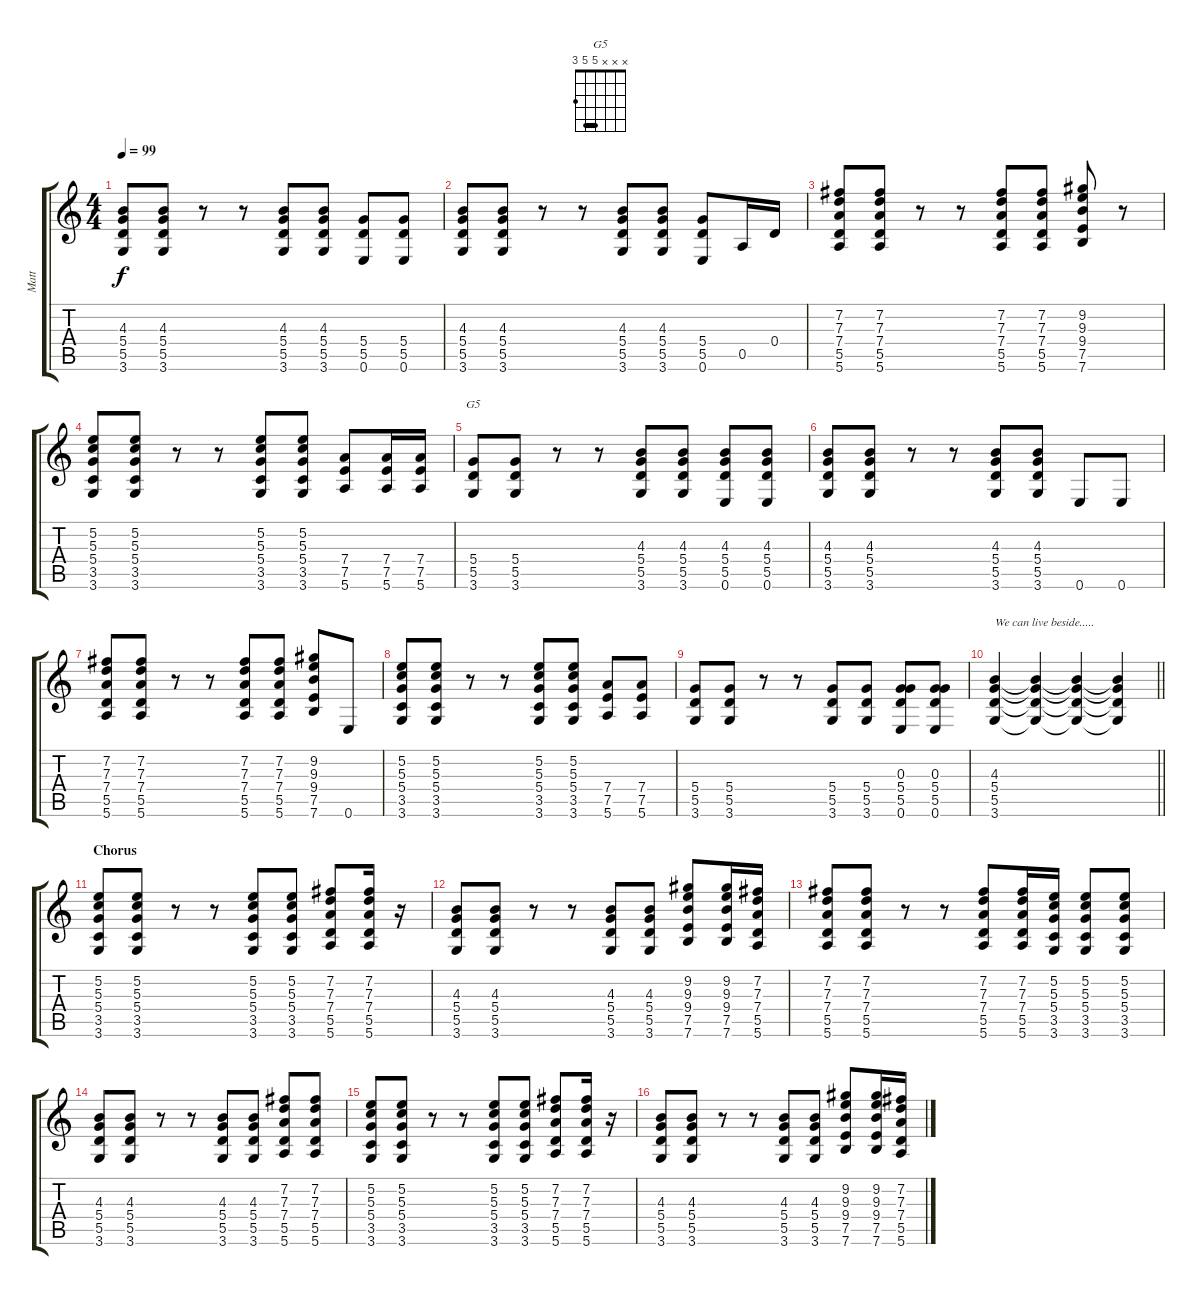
\track ("Matt" "Matt") {instrument electricguitarclean}
\staff {score tabs}
\tuning (E4 B3 G3 D3 A2 E2) {hide}
\chord ("G5" x x x 5 5 3) {barre 5}
\ts (4 4)
\tempo 99
\clef g2
\ks c
(4.3 5.4 5.5 3.6).8{dy f} (4.3 5.4 5.5 3.6).8 r.8 r.8 (4.3 5.4 5.5 3.6).8 (4.3 5.4 5.5 3.6).8 (5.4 5.5 0.6).8 (5.4 5.5 0.6).8 |
(4.3 5.4 5.5 3.6).8 (4.3 5.4 5.5 3.6).8 r.8 r.8 (4.3 5.4 5.5 3.6).8 (4.3 5.4 5.5 3.6).8 (5.4 5.5 0.6).8 0.5.16 0.4.16 |
(7.2 7.3 7.4 5.5 5.6).8 (7.2 7.3 7.4 5.5 5.6).8 r.8 r.8 (7.2 7.3 7.4 5.5 5.6).8 (7.2 7.3 7.4 5.5 5.6).8 (9.2 9.3 9.4 7.5 7.6).8 r.8 |
(5.2 5.3 5.4 3.5 3.6).8 (5.2 5.3 5.4 3.5 3.6).8 r.8 r.8 (5.2 5.3 5.4 3.5 3.6).8 (5.2 5.3 5.4 3.5 3.6).8 (7.4 7.5 5.6).8 (7.4 7.5 5.6).16 (7.4 7.5 5.6).16 |
(5.4 5.5 3.6).8{ch "G5"} (5.4 5.5 3.6).8 r.8 r.8 (4.3 5.4 5.5 3.6).8 (4.3 5.4 5.5 3.6).8 (4.3 5.4 5.5 0.6).8 (4.3 5.4 5.5 0.6).8 |
(4.3 5.4 5.5 3.6).8 (4.3 5.4 5.5 3.6).8 r.8 r.8 (4.3 5.4 5.5 3.6).8 (4.3 5.4 5.5 3.6).8 0.6.8 0.6.8 |
(7.2 7.3 7.4 5.5 5.6).8 (7.2 7.3 7.4 5.5 5.6).8 r.8 r.8 (7.2 7.3 7.4 5.5 5.6).8 (7.2 7.3 7.4 5.5 5.6).8 (9.2 9.3 9.4 7.5 7.6).8 0.6.8 |
(5.2 5.3 5.4 3.5 3.6).8 (5.2 5.3 5.4 3.5 3.6).8 r.8 r.8 (5.2 5.3 5.4 3.5 3.6).8 (5.2 5.3 5.4 3.5 3.6).8 (7.4 7.5 5.6).8 (7.4 7.5 5.6).8 |
(5.4 5.5 3.6).8 (5.4 5.5 3.6).8 r.8 r.8 (5.4 5.5 3.6).8 (5.4 5.5 3.6).8 (0.3 5.4 5.5 0.6).8 (0.3 5.4 5.5 0.6).8 |
\barLineRight lightlight
(4.3 5.4 5.5 3.6).4{txt "We can live beside....."} (4.3{t} 5.4{t} 5.5{t} 3.6{t}).4 (4.3{t} 5.4{t} 5.5{t} 3.6{t}).4 (4.3{t} 5.4{t} 5.5{t} 3.6{t}).4 |
\section ("" "Chorus")
(5.2 5.3 5.4 3.5 3.6).8 (5.2 5.3 5.4 3.5 3.6).8 r.8 r.8 (5.2 5.3 5.4 3.5 3.6).8 (5.2 5.3 5.4 3.5 3.6).8 (7.2 7.3 7.4 5.5 5.6).8 (7.2 7.3 7.4 5.5 5.6).16 r.16 |
(4.3 5.4 5.5 3.6).8 (4.3 5.4 5.5 3.6).8 r.8 r.8 (4.3 5.4 5.5 3.6).8 (4.3 5.4 5.5 3.6).8 (9.2 9.3 9.4 7.5 7.6).8 (9.2 9.3 9.4 7.5 7.6).16 (7.2 7.3 7.4 5.5 5.6).16 |
(7.2 7.3 7.4 5.5 5.6).8 (7.2 7.3 7.4 5.5 5.6).8 r.8 r.8 (7.2 7.3 7.4 5.5 5.6).8 (7.2 7.3 7.4 5.5 5.6).16 (5.2 5.3 5.4 3.5 3.6).16 (5.2 5.3 5.4 3.5 3.6).8 (5.2 5.3 5.4 3.5 3.6).8 |
(4.3 5.4 5.5 3.6).8 (4.3 5.4 5.5 3.6).8 r.8 r.8 (4.3 5.4 5.5 3.6).8 (4.3 5.4 5.5 3.6).8 (7.2 7.3 7.4 5.5 5.6).8 (7.2 7.3 7.4 5.5 5.6).8 |
(5.2 5.3 5.4 3.5 3.6).8 (5.2 5.3 5.4 3.5 3.6).8 r.8 r.8 (5.2 5.3 5.4 3.5 3.6).8 (5.2 5.3 5.4 3.5 3.6).8 (7.2 7.3 7.4 5.5 5.6).8 (7.2 7.3 7.4 5.5 5.6).16 r.16 |
(4.3 5.4 5.5 3.6).8 (4.3 5.4 5.5 3.6).8 r.8 r.8 (4.3 5.4 5.5 3.6).8 (4.3 5.4 5.5 3.6).8 (9.2 9.3 9.4 7.5 7.6).8 (9.2 9.3 9.4 7.5 7.6).16 (7.2 7.3 7.4 5.5 5.6).16
